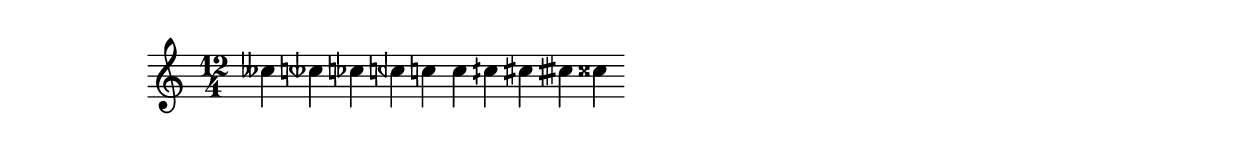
\header {

    texidoc = "Quarter tone notation is supported, including
    threequarters flat."
    }
\version "2.3.22"

\score {
     \relative c'' {
	\time 12/4 
	ceses4
	ceseh
	ces
	ceh
	c
	c
	cih
	cis 
	cisih
	cisis
    }
    \layout { raggedright = ##t }
}
